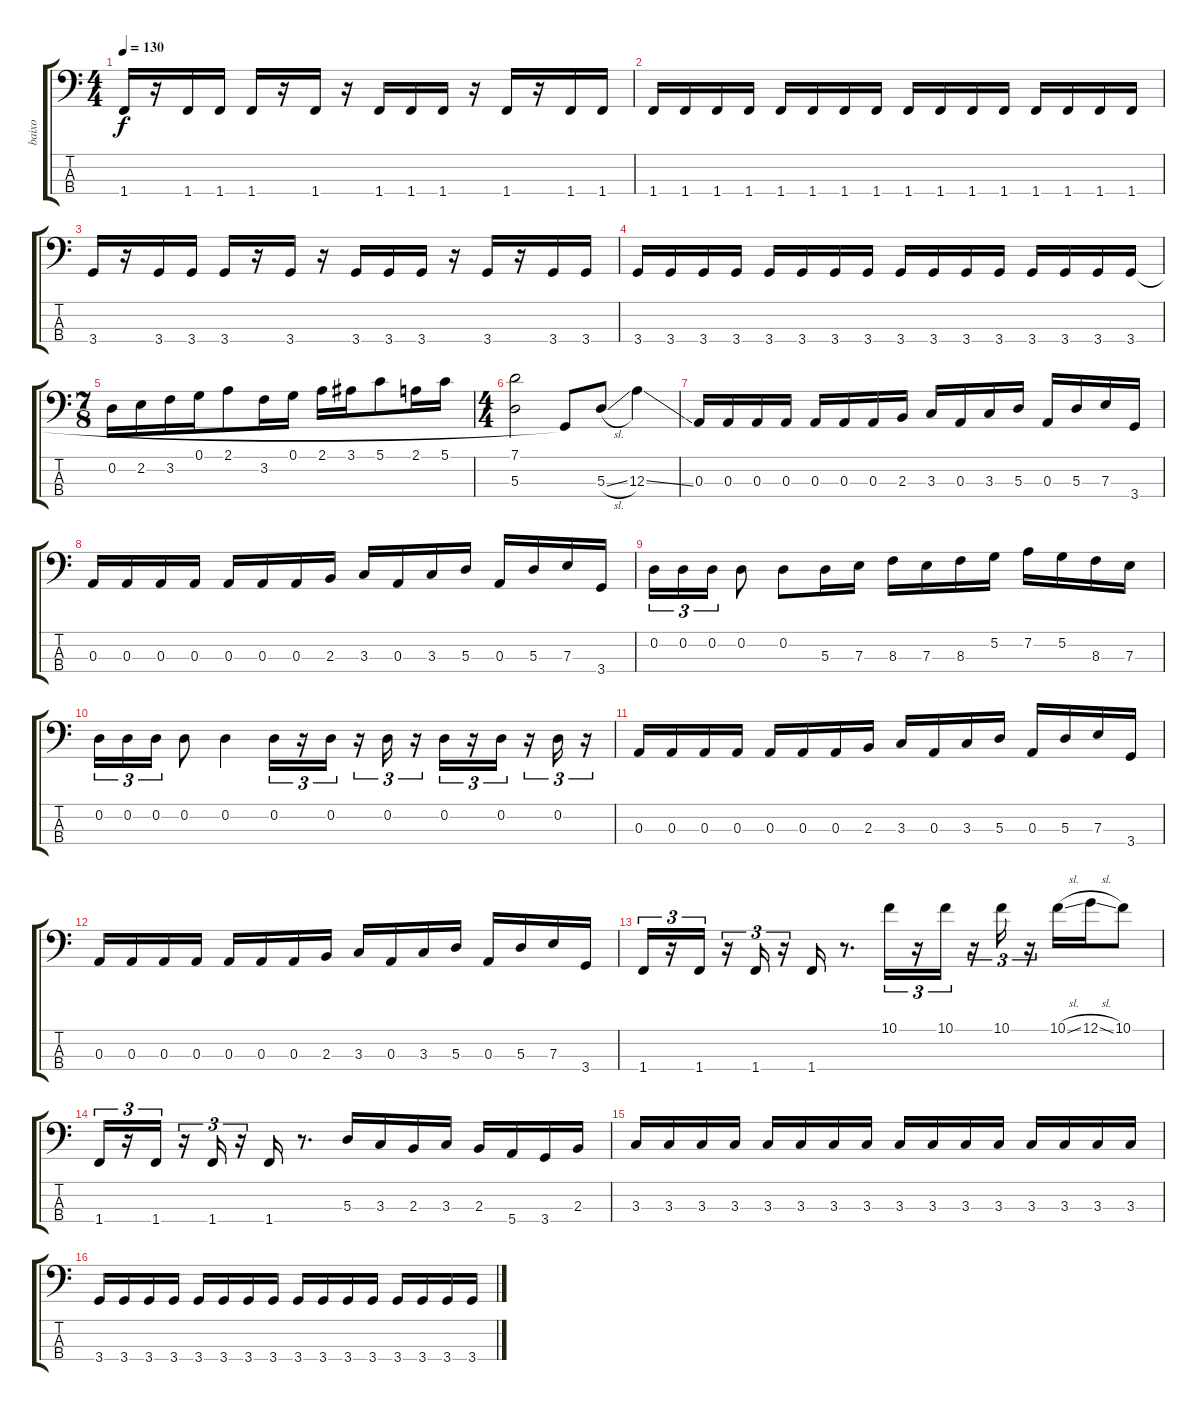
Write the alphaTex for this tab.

\track ("baixo" "baixo") {instrument electricbassfinger}
\staff {score tabs}
\tuning (G2 D2 A1 E1) {hide}
\ts (4 4)
\tempo 130
\clef f4
\ks c
1.4.16{dy f} r.16 1.4.16 1.4.16 1.4.16 r.16 1.4.16 r.16 1.4.16 1.4.16 1.4.16 r.16 1.4.16 r.16 1.4.16 1.4.16 |
1.4.16 1.4.16 1.4.16 1.4.16 1.4.16 1.4.16 1.4.16 1.4.16 1.4.16 1.4.16 1.4.16 1.4.16 1.4.16 1.4.16 1.4.16 1.4.16 |
3.4.16 r.16 3.4.16 3.4.16 3.4.16 r.16 3.4.16 r.16 3.4.16 3.4.16 3.4.16 r.16 3.4.16 r.16 3.4.16 3.4.16 |
3.4.16 3.4.16 3.4.16 3.4.16 3.4.16 3.4.16 3.4.16 3.4.16 3.4.16 3.4.16 3.4.16 3.4.16 3.4.16 3.4.16 3.4.16 3.4.16 |
\ts (7 8)
0.2.16 2.2.16 3.2.16 0.1.16 2.1.8 3.2.16 0.1.16 2.1.16 3.1.16 5.1.8 2.1.16 5.1.16 |
\ts (4 4)
(7.1 5.3).2 3.4{t}.8 5.3{sl}.8 12.3{ss}.4 |
0.3.16 0.3.16 0.3.16 0.3.16 0.3.16 0.3.16 0.3.16{instrument slapbass2} 2.3.16 3.3.16 0.3.16 3.3.16 5.3.16 0.3.16 5.3.16 7.3.16 3.4.16 |
0.3.16 0.3.16{volume 16 instrument electricbassfinger} 0.3.16 0.3.16 0.3.16 0.3.16 0.3.16{instrument slapbass2} 2.3.16 3.3.16 0.3.16 3.3.16 5.3.16 0.3.16 5.3.16 7.3.16 3.4.16 |
0.2.16{tu (3 2) instrument electricbassfinger} 0.2.16{tu (3 2)} 0.2.16{tu (3 2)} 0.2.8 0.2.8 5.3.16 7.3.16 8.3.16 7.3.16 8.3.16 5.2.16 7.2.16 5.2.16 8.3.16 7.3.16 |
0.2.16{tu (3 2)} 0.2.16{tu (3 2)} 0.2.16{tu (3 2)} 0.2.8 0.2.4 0.2.16{tu (3 2)} r.16{tu (3 2)} 0.2.16{tu (3 2)} r.16{tu (3 2)} 0.2.16{tu (3 2)} r.16{tu (3 2)} 0.2.16{tu (3 2)} r.16{tu (3 2)} 0.2.16{tu (3 2)} r.16{tu (3 2)} 0.2.16{tu (3 2)} r.16{tu (3 2)} |
0.3.16 0.3.16 0.3.16 0.3.16 0.3.16 0.3.16 0.3.16{instrument slapbass2} 2.3.16 3.3.16 0.3.16 3.3.16 5.3.16 0.3.16 5.3.16 7.3.16 3.4.16 |
0.3.16 0.3.16{volume 16 instrument electricbassfinger} 0.3.16 0.3.16 0.3.16 0.3.16 0.3.16{instrument slapbass2} 2.3.16 3.3.16 0.3.16 3.3.16 5.3.16 0.3.16 5.3.16 7.3.16 3.4.16 |
1.4.16{tu (3 2) instrument electricbassfinger} r.16{tu (3 2)} 1.4.16{tu (3 2)} r.16{tu (3 2)} 1.4.16{tu (3 2)} r.16{tu (3 2)} 1.4.16 r.8{d} 10.1.16{tu (3 2)} r.16{tu (3 2)} 10.1.16{tu (3 2)} r.16{tu (3 2)} 10.1.16{tu (3 2)} r.16{tu (3 2)} 10.1{sl}.16 12.1{sl}.16 10.1.8 |
1.4.16{tu (3 2)} r.16{tu (3 2)} 1.4.16{tu (3 2)} r.16{tu (3 2)} 1.4.16{tu (3 2)} r.16{tu (3 2)} 1.4.16 r.8{d} 5.3.16 3.3.16 2.3.16 3.3.16 2.3.16 5.4.16 3.4.16 2.3.16 |
3.3.16 3.3.16 3.3.16 3.3.16 3.3.16 3.3.16 3.3.16 3.3.16 3.3.16 3.3.16 3.3.16 3.3.16 3.3.16 3.3.16 3.3.16 3.3.16 |
3.4.16 3.4.16 3.4.16 3.4.16 3.4.16 3.4.16 3.4.16 3.4.16 3.4.16 3.4.16 3.4.16 3.4.16 3.4.16 3.4.16 3.4.16 3.4.16
